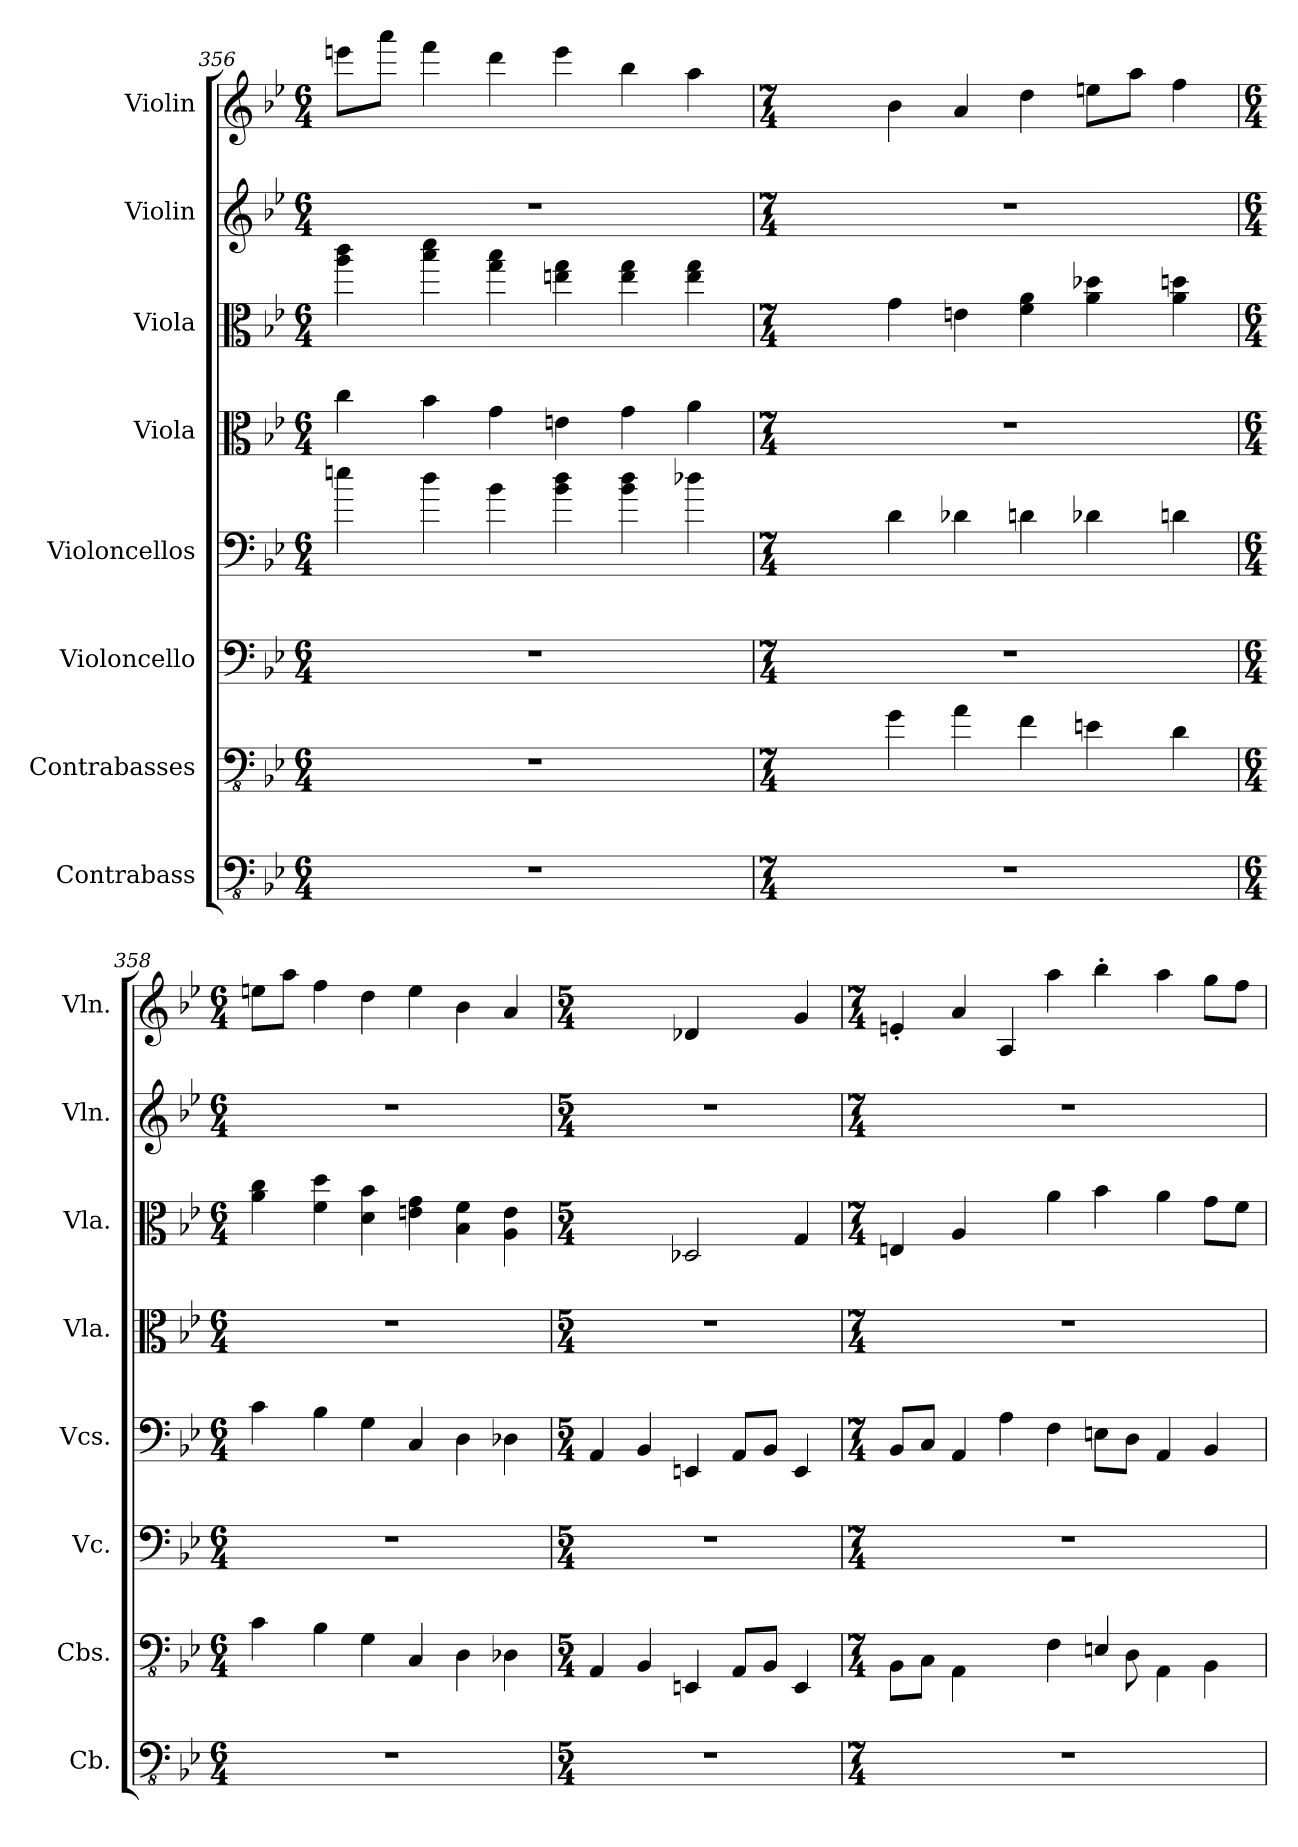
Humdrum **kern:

**kern	**kern	**kern	**kern	**kern	**kern	**kern	**kern
*part8	*part7	*part6	*part5	*part4	*part3	*part2	*part1
*staff8	*staff7	*staff6	*staff5	*staff4	*staff3	*staff2	*staff1
*I"Contrabass	*I"Contrabasses	*I"Violoncello	*I"Violoncellos	*I"Viola	*I"Viola	*I"Violin	*I"Violin
*I'Cb.	*I'Cbs.	*I'Vc.	*I'Vcs.	*I'Vla.	*I'Vla.	*I'Vln.	*I'Vln.
*clefFv4	*clefFv4	*clefF4	*clefF4	*clefC3	*clefC3	*clefG2	*clefG2
*ITrd7c12	*	*	*	*	*	*	*
*k[b-e-]	*k[b-e-]	*k[b-e-]	*k[b-e-]	*k[b-e-]	*k[b-e-]	*k[b-e-]	*k[b-e-]
*M6/4	*M6/4	*M6/4	*M6/4	*M6/4	*M6/4	*M6/4	*M6/4
=356	=356	=356	=356	=356	=356	=356	=356
1.r	1.r	1.r	4een\	4cc\	4aa\ 4ccc\	1.r	8eeen\L
.	.	.	.	.	.	.	8aaa\J
.	.	.	4dd\	4b-\	4bb-\ 4ddd\	.	4fff\
.	.	.	4b-\	4g\	4gg\ 4bb-\	.	4ddd\
.	.	.	4b-\ 4dd\	4en\	4een\ 4gg\	.	4eee\
.	.	.	4b-\ 4dd\	4g\	4ee\ 4gg\	.	4bb-\
.	.	.	4dd-X\	4a\	4ee\ 4gg\	.	4aa\
=357	=357	=357	=357	=357	=357	=357	=357
*M7/4	*M7/4	*M7/4	*M7/4	*M7/4	*M7/4	*M7/4	*M7/4
1..r	2ryy	1..r	2ryy	1..r	2ryy	1..r	2ryy
.	4G\	.	4d\	.	4g\	.	4b-\
.	4A\	.	4d-X\	.	4en\	.	4a/
.	4F\	.	4dn\	.	4f\ 4a\	.	4dd\
.	4En\	.	4d-X\	.	4a\ 4dd-X\	.	8een\L
.	.	.	.	.	.	.	8aa\J
.	4D\	.	4dn\	.	4a\ 4ddn\	.	4ff\
=358	=358	=358	=358	=358	=358	=358	=358
*M6/4	*M6/4	*M6/4	*M6/4	*M6/4	*M6/4	*M6/4	*M6/4
1.r	4C\	1.r	4c\	1.r	4a\ 4cc\	1.r	8een\L
.	.	.	.	.	.	.	8aa\J
.	4BB-\	.	4B-\	.	4f\ 4dd\	.	4ff\
.	4GG\	.	4G\	.	4d\ 4b-\	.	4dd\
.	4CC/	.	4C/	.	4en\ 4g\	.	4ee\
.	4DD\	.	4D\	.	4B-\ 4f\	.	4b-\
.	4DD-X\	.	4D-X\	.	4A\ 4e\	.	4a/
!!LO:PB:g=z
=359	=359	=359	=359	=359	=359	=359	=359
*M5/4	*M5/4	*M5/4	*M5/4	*M5/4	*M5/4	*M5/4	*M5/4
4%5r	4AAA/	4%5r	4AA/	4%5r	2ryy	4%5r	2ryy
.	4BBB-/	.	4BB-/	.	.	.	.
.	4EEEn/	.	4EEn/	.	2D-X/	.	4d-X/
.	8AAA/L	.	8AA/L	.	.	.	4ryy
.	8BBB-/J	.	8BB-/J	.	.	.	.
.	4EEE/	.	4EE/	.	4G/	.	4g/
=360	=360	=360	=360	=360	=360	=360	=360
*M7/4	*M7/4	*M7/4	*M7/4	*M7/4	*M7/4	*M7/4	*M7/4
*	*^	*	*	*	*	*	*
1..r	4ryy	8BBB-\L	1..r	8BB-/L	1..r	4En/	1..r	4en'/
.	.	8CC\J	.	8C/J	.	.	.	.
.	4ryy	4AAA\	.	4AA/	.	4A/	.	4a/
.	2ryy	4ryy	.	4A\	.	4ryy	.	4A/
.	.	4FF\	.	4F\	.	4a\	.	4aa\
.	4EEn/	8ryy	.	8En\L	.	4b-\	.	4bb-'\
.	.	8DD\	.	8D\J	.	.	.	.
.	2ryy	4AAA\	.	4AA/	.	4a\	.	4aa\
.	.	4BBB-\	.	4BB-/	.	8g\L	.	8gg\L
.	.	.	.	.	.	8f\J	.	8ff\J
*	*v	*v	*	*	*	*	*	*
=	=	=	=	=	=	=	=
*-	*-	*-	*-	*-	*-	*-	*-
